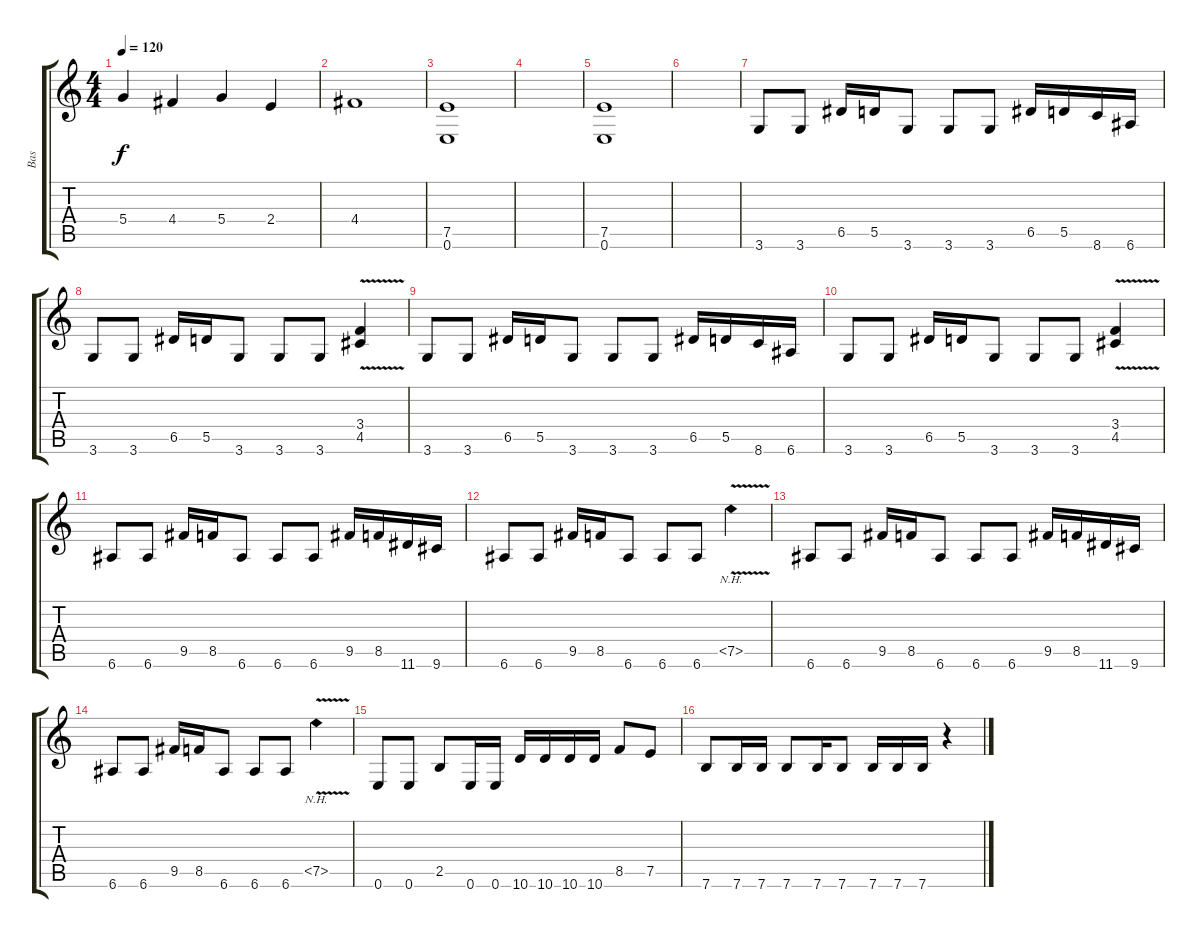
\track ("Bas" "Bas") {instrument electricbassfinger}
\staff {score tabs}
\tuning (E4 B3 G3 D3 A2 E2) {hide}
\ts (4 4)
\tempo 120
\clef g2
\ks c
5.4.4{dy f} 4.4.4 5.4.4 2.4.4 |
4.4.1 |
(7.5 0.6).1 |
|
(7.5 0.6).1 |
|
3.6.8 3.6.8 6.5.16 5.5.16 3.6.8 3.6.8 3.6.8 6.5.16 5.5.16 8.6.16 6.6.16 |
3.6.8 3.6.8 6.5.16 5.5.16 3.6.8 3.6.8 3.6.8 (3.4 4.5{v}).4 |
3.6.8 3.6.8 6.5.16 5.5.16 3.6.8 3.6.8 3.6.8 6.5.16 5.5.16 8.6.16 6.6.16 |
3.6.8 3.6.8 6.5.16 5.5.16 3.6.8 3.6.8 3.6.8 (3.4 4.5{v}).4 |
6.6.8 6.6.8 9.5.16 8.5.16 6.6.8 6.6.8 6.6.8 9.5.16 8.5.16 11.6.16 9.6.16 |
6.6.8 6.6.8 9.5.16 8.5.16 6.6.8 6.6.8 6.6.8 7.5{nh v}.4 |
6.6.8 6.6.8 9.5.16 8.5.16 6.6.8 6.6.8 6.6.8 9.5.16 8.5.16 11.6.16 9.6.16 |
6.6.8 6.6.8 9.5.16 8.5.16 6.6.8 6.6.8 6.6.8 7.5{nh v}.4 |
0.6.8 0.6.8 2.5.8 0.6.16 0.6.16 10.6.16 10.6.16 10.6.16 10.6.16 8.5.8 7.5.8 |
7.6.8 7.6.16 7.6.16 7.6.8 7.6.16 7.6.8 7.6.16 7.6.16 7.6.16 r.4
